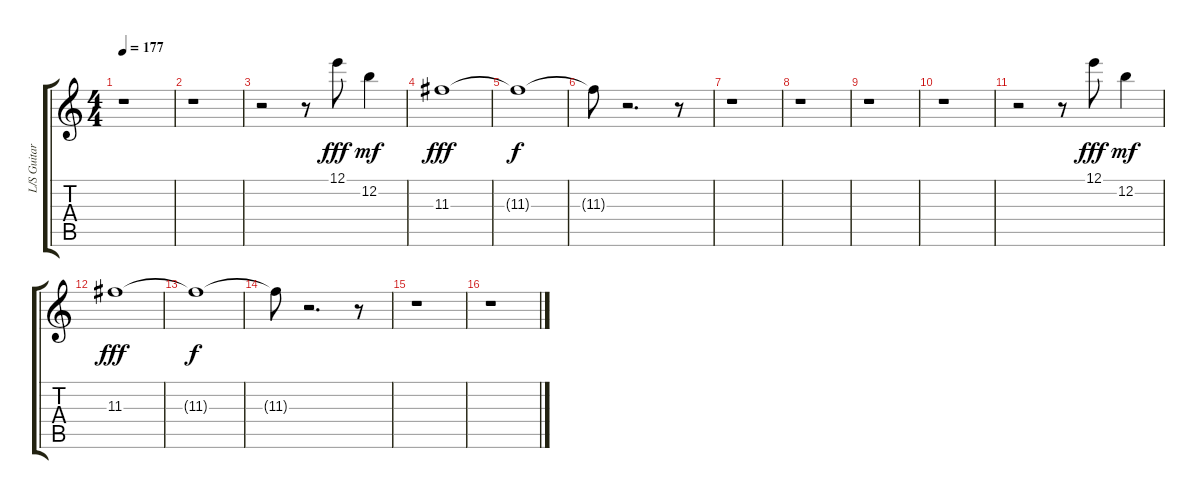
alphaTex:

\track ("L/S Guitar Echo" "L/S Guitar") {instrument overdrivenguitar}
\staff {score tabs}
\tuning (E4 B3 G3 D3 A2 E2) {hide}
\ts (4 4)
\tempo 177
\clef g2
\ks c
r.1{dy f} |
r.1 |
r.2 r.8 12.1.8{dy fff} 12.2.4{dy mf} |
11.3.1{dy fff} |
11.3{t}.1{dy f} |
11.3{t}.8 r.2{d} r.8 |
r.1 |
r.1 |
r.1 |
r.1 |
r.2 r.8 12.1.8{dy fff} 12.2.4{dy mf} |
11.3.1{dy fff} |
11.3{t}.1{dy f} |
11.3{t}.8 r.2{d} r.8 |
r.1 |
r.1
